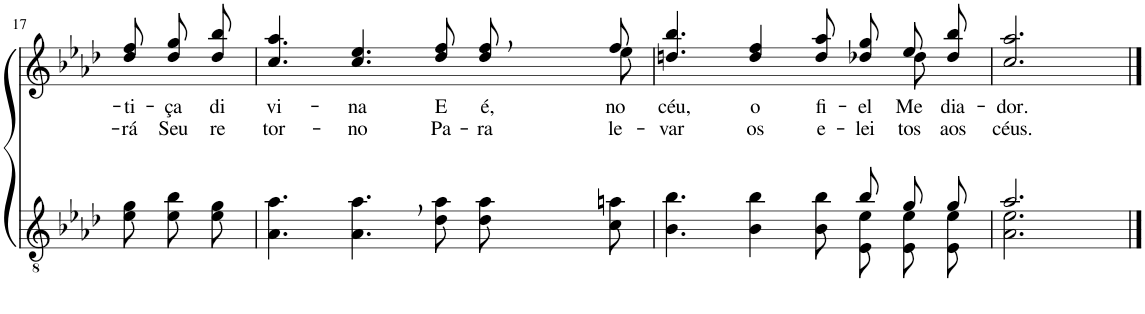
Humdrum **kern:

**kern	**kern	**text	**text
*part2	*part1	*part1	*part1
*staff2	*staff1	*staff1	*staff1
*I"Parte III e IV	*I"Parte I e II	*	*
!!LO:PB:g=z
*clefGv2	*clefG2	*	*
*Trd4c7	*Trd4c7	*	*
*k[b-e-a-d-]	*k[b-e-a-d-]	*	*
*M9/8	*M9/8	*	*
=17	=17	=17	=17
!	!	!LO:LY:b	!LO:LY:b
8e-\ 8g\L	8dd-\ 8ff\L	ti-	rá
!	!	!LO:LY:b	!LO:LY:b
8e-\ 8b-\	8dd-\ 8gg\	-ça	Seu
!	!	!LO:LY:b	!LO:LY:b
8e-\ 8g\J	8dd-\ 8bb-\J	di-	re-
=18	=18	=18	=18
*	*^	*	*
!	!	!	!LO:LY:b	!LO:LY:b
4.A-\ 4.a-\	1ryy	4.cc/ 4.aa-/	-vi-	-tor-
!	!	!	!LO:LY:b	!LO:LY:b
4.A-\, 4.a-\,	.	4.cc/ 4.ee-/	-na	-no
!	!	!	!LO:LY:b	!LO:LY:b
8d-\ 8a-\L	.	8dd-\ 8ff\L	E	Pa-
!	!	!	!LO:LY:b	!LO:LY:b
8d-\ 8a-\	.	8dd-\ 8ff\	é,	-ra
!	!	!	!LO:LY:b	!LO:LY:b
8c\ 8an\J	8ee-\	8ff\J	no	le-
=19	=19	=19	=19	=19
*^	*	*	*	*
!	!	!	!	!LO:LY:b	!LO:LY:b
2.ryy	4.B-\ 4.b-\	4.ddn/ 4.bb-/	2..ryy	céu,	-var
!	!	!	!	!LO:LY:b	!LO:LY:b
.	4B-\ 4b-\	4dd/ 4ff/	.	o	os
!	!	!	!	!LO:LY:b	!LO:LY:b
.	8B-\ 8b-\	8dd/ 8aa-/	.	fi-	e-
!	!	!	!	!LO:LY:b	!LO:LY:b
8b-/L	8E-/ 8e-/L	8dd-X\ 8gg\L	.	-el	-lei-
!	!	!	!	!LO:LY:b	!LO:LY:b
8g/	8E-/ 8e-/	8ee-\	8dd-\	Me-	-tos
!	!	!	!	!LO:LY:b	!LO:LY:b
8g/J	8E-/ 8e-/J	8dd-\ 8bb-\J	8ryy	-dia-	aos
=20	=20	=20	=20	=20	=20
!	!	!	!	!LO:LY:b	!LO:LY:b
*	*	*v	*v	*	*
2.a-/	2.A-\ 2.e-\	2.cc/ 2.aa-/	-dor.	céus.
*v	*v	*	*	*
==	==	==	==
*-	*-	*-	*-
